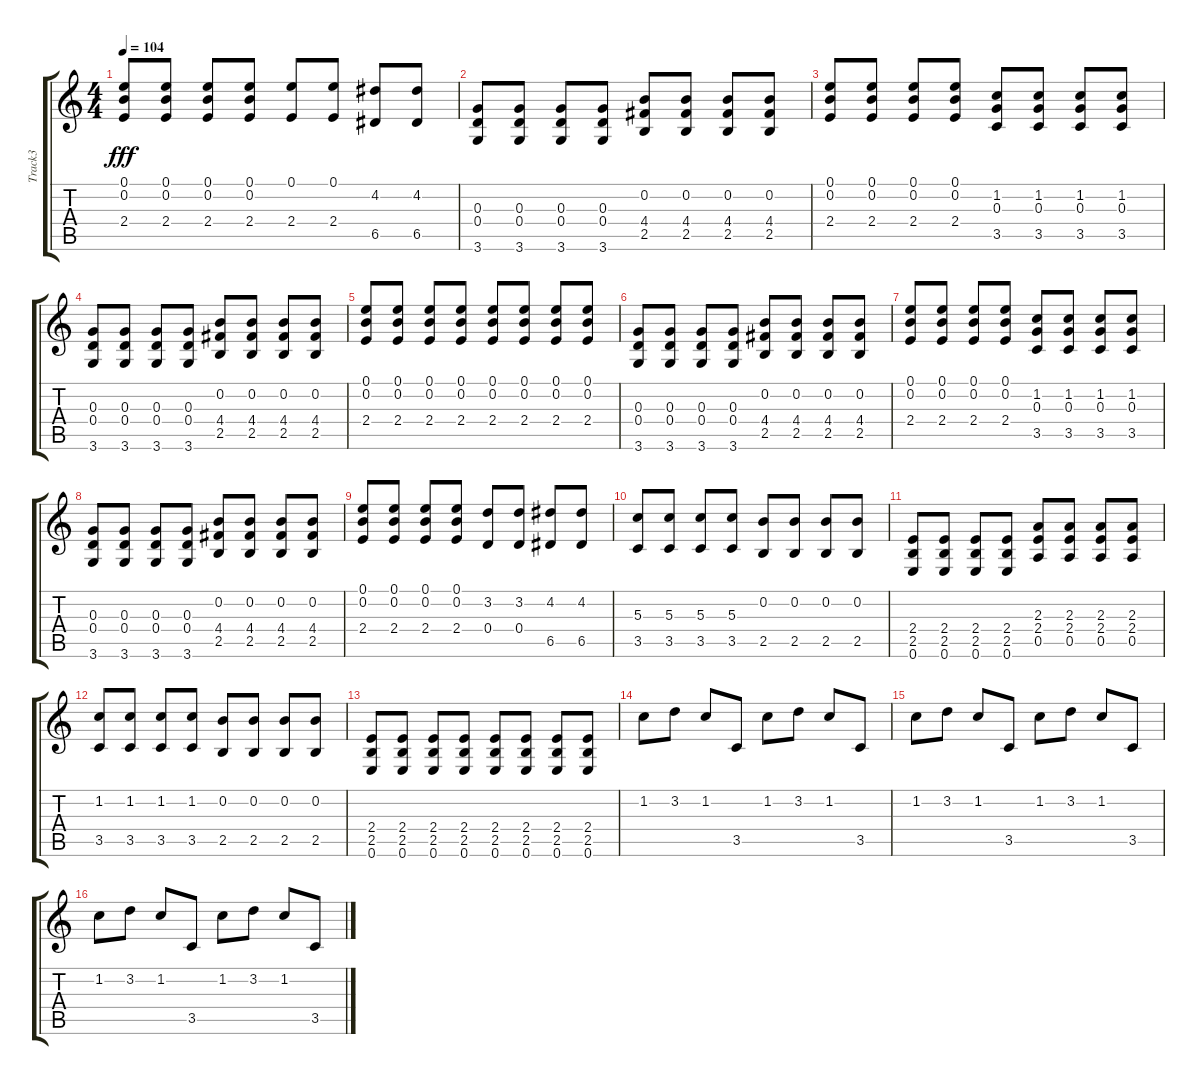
\track ("Track3" "Track3") {instrument distortionguitar}
\staff {score tabs}
\tuning (E4 B3 G3 D3 A2 E2) {hide}
\ts (4 4)
\tempo 104
\clef g2
\ks c
(0.1 0.2 2.4).8{dy fff} (0.1 0.2 2.4).8 (0.1 0.2 2.4).8 (0.1 0.2 2.4).8 (0.1 2.4).8 (0.1 2.4).8 (4.2 6.5).8 (4.2 6.5).8 |
(0.3 0.4 3.6).8 (0.3 0.4 3.6).8 (0.3 0.4 3.6).8 (0.3 0.4 3.6).8 (0.2 4.4 2.5).8 (0.2 4.4 2.5).8 (0.2 4.4 2.5).8 (0.2 4.4 2.5).8 |
(0.1 0.2 2.4).8 (0.1 0.2 2.4).8 (0.1 0.2 2.4).8 (0.1 0.2 2.4).8 (1.2 0.3 3.5).8 (1.2 0.3 3.5).8 (1.2 0.3 3.5).8 (1.2 0.3 3.5).8 |
(0.3 0.4 3.6).8 (0.3 0.4 3.6).8 (0.3 0.4 3.6).8 (0.3 0.4 3.6).8 (0.2 4.4 2.5).8 (0.2 4.4 2.5).8 (0.2 4.4 2.5).8 (0.2 4.4 2.5).8 |
(0.1 0.2 2.4).8 (0.1 0.2 2.4).8 (0.1 0.2 2.4).8 (0.1 0.2 2.4).8 (0.1 0.2 2.4).8 (0.1 0.2 2.4).8 (0.1 0.2 2.4).8 (0.1 0.2 2.4).8 |
(0.3 0.4 3.6).8 (0.3 0.4 3.6).8 (0.3 0.4 3.6).8 (0.3 0.4 3.6).8 (0.2 4.4 2.5).8 (0.2 4.4 2.5).8 (0.2 4.4 2.5).8 (0.2 4.4 2.5).8 |
(0.1 0.2 2.4).8 (0.1 0.2 2.4).8 (0.1 0.2 2.4).8 (0.1 0.2 2.4).8 (1.2 0.3 3.5).8 (1.2 0.3 3.5).8 (1.2 0.3 3.5).8 (1.2 0.3 3.5).8 |
(0.3 0.4 3.6).8 (0.3 0.4 3.6).8 (0.3 0.4 3.6).8 (0.3 0.4 3.6).8 (0.2 4.4 2.5).8 (0.2 4.4 2.5).8 (0.2 4.4 2.5).8 (0.2 4.4 2.5).8 |
(0.1 0.2 2.4).8 (0.1 0.2 2.4).8 (0.1 0.2 2.4).8 (0.1 0.2 2.4).8 (3.2 0.4).8 (3.2 0.4).8 (4.2 6.5).8 (4.2 6.5).8 |
(5.3 3.5).8 (5.3 3.5).8 (5.3 3.5).8 (5.3 3.5).8 (0.2 2.5).8 (0.2 2.5).8 (0.2 2.5).8 (0.2 2.5).8 |
(2.4 2.5 0.6).8 (2.4 2.5 0.6).8 (2.4 2.5 0.6).8 (2.4 2.5 0.6).8 (2.3 2.4 0.5).8 (2.3 2.4 0.5).8 (2.3 2.4 0.5).8 (2.3 2.4 0.5).8 |
(1.2 3.5).8 (1.2 3.5).8 (1.2 3.5).8 (1.2 3.5).8 (0.2 2.5).8 (0.2 2.5).8 (0.2 2.5).8 (0.2 2.5).8 |
(2.4 2.5 0.6).8 (2.4 2.5 0.6).8 (2.4 2.5 0.6).8 (2.4 2.5 0.6).8 (2.4 2.5 0.6).8 (2.4 2.5 0.6).8 (2.4 2.5 0.6).8 (2.4 2.5 0.6).8 |
1.2.8 3.2.8 1.2.8 3.5.8 1.2.8 3.2.8 1.2.8 3.5.8 |
1.2.8 3.2.8 1.2.8 3.5.8 1.2.8 3.2.8 1.2.8 3.5.8 |
1.2.8 3.2.8 1.2.8 3.5.8 1.2.8 3.2.8 1.2.8 3.5.8
